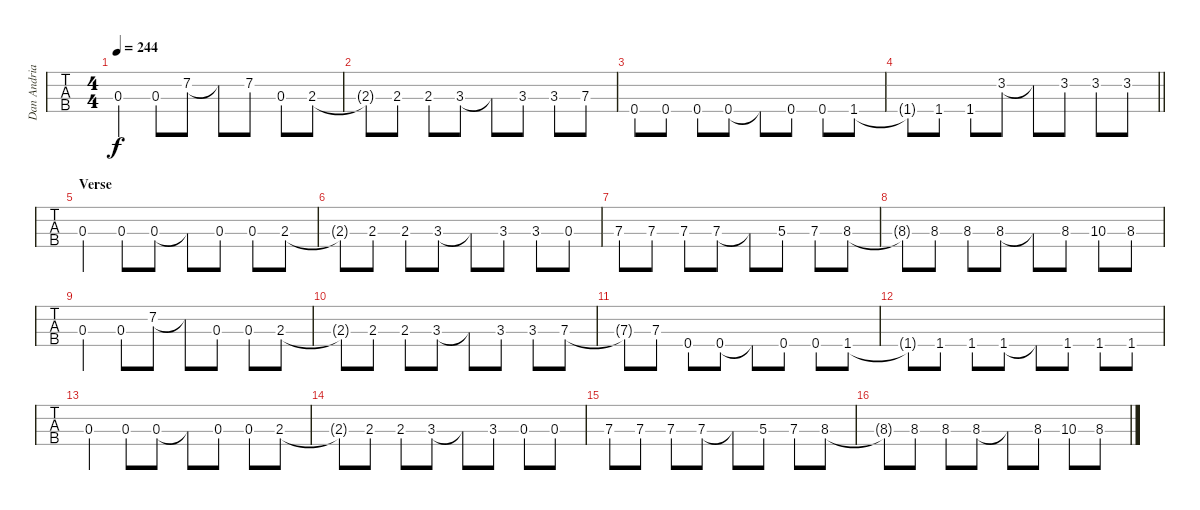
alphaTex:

\track ("Dan Andriano - Bass" "Dan Andria") {instrument electricbassfinger}
\staff {tabs}
\tuning (G2 D2 A1 E1) {hide}
\ts (4 4)
\tempo 244
\clef f4
\ks c
0.3.4{dy f} 0.3.8 7.2.8 7.2{t}.8 7.2.8 0.3.8 2.3.8 |
2.3{t}.8 2.3.8 2.3.8 3.3.8 3.3{t}.8 3.3.8 3.3.8 7.3.8 |
0.4.8 0.4.8 0.4.8 0.4.8 0.4{t}.8 0.4.8 0.4.8 1.4.8 |
\barLineRight lightlight
1.4{t}.8 1.4.8 1.4.8 3.2.8 3.2{t}.8 3.2.8 3.2.8 3.2.8 |
\section ("" "Verse")
0.3.4 0.3.8 0.3.8 0.3{t}.8 0.3.8 0.3.8 2.3.8 |
2.3{t}.8 2.3.8 2.3.8 3.3.8 3.3{t}.8 3.3.8 3.3.8 0.3.8 |
7.3.8 7.3.8 7.3.8 7.3.8 7.3{t}.8 5.3.8 7.3.8 8.3.8 |
8.3{t}.8 8.3.8 8.3.8 8.3.8 8.3{t}.8 8.3.8 10.3.8 8.3.8 |
0.3.4 0.3.8 7.2.8 7.2{t}.8 0.3.8 0.3.8 2.3.8 |
2.3{t}.8 2.3.8 2.3.8 3.3.8 3.3{t}.8 3.3.8 3.3.8 7.3.8 |
7.3{t}.8 7.3.8 0.4.8 0.4.8 0.4{t}.8 0.4.8 0.4.8 1.4.8 |
1.4{t}.8 1.4.8 1.4.8 1.4.8 1.4{t}.8 1.4.8 1.4.8 1.4.8 |
0.3.4 0.3.8 0.3.8 0.3{t}.8 0.3.8 0.3.8 2.3.8 |
2.3{t}.8 2.3.8 2.3.8 3.3.8 3.3{t}.8 3.3.8 0.3.8 0.3.8 |
7.3.8 7.3.8 7.3.8 7.3.8 7.3{t}.8 5.3.8 7.3.8 8.3.8 |
8.3{t}.8 8.3.8 8.3.8 8.3.8 8.3{t}.8 8.3.8 10.3.8 8.3.8
